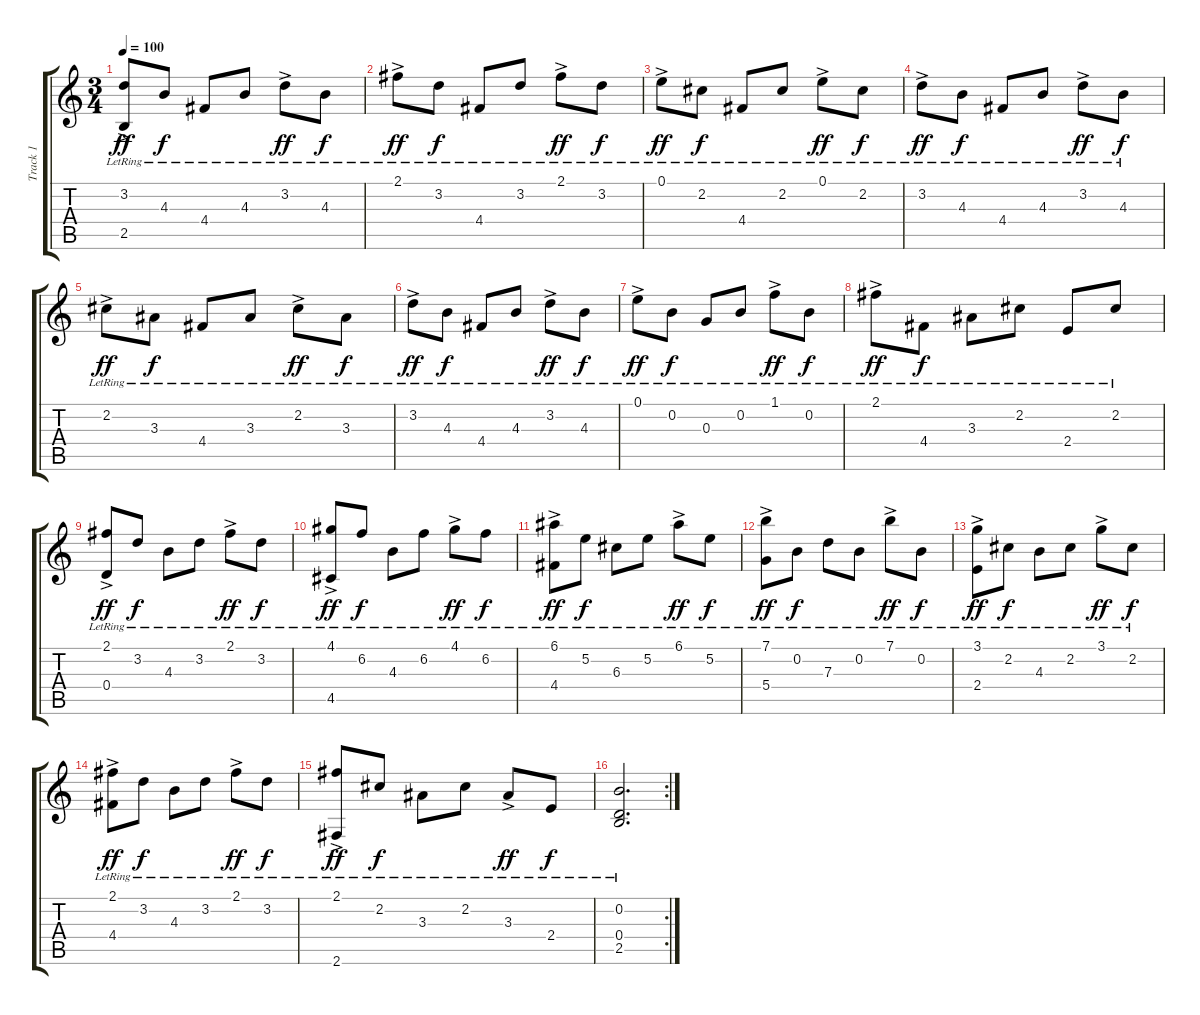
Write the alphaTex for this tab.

\track ("Track 1" "Track 1") {instrument acousticguitarnylon}
\staff {score tabs}
\tuning (E4 B3 G3 D3 A2 E2) {hide}
\ts (3 4)
\tempo 100
\clef g2
\ks c
(3.2{ac lr} 2.5{ac lr}).8{dy ff} 4.3{lr}.8{dy f} 4.4{lr}.8 4.3{lr}.8 3.2{ac lr}.8{dy ff} 4.3{lr}.8{dy f} |
2.1{ac lr}.8{dy ff} 3.2{lr}.8{dy f} 4.4{lr}.8 3.2{lr}.8 2.1{ac lr}.8{dy ff} 3.2{lr}.8{dy f} |
0.1{ac lr}.8{dy ff} 2.2{lr}.8{dy f} 4.4{lr}.8 2.2{lr}.8 0.1{ac lr}.8{dy ff} 2.2{lr}.8{dy f} |
3.2{ac lr}.8{dy ff} 4.3{lr}.8{dy f} 4.4{lr}.8 4.3{lr}.8 3.2{ac lr}.8{dy ff} 4.3{lr}.8{dy f} |
2.2{ac lr}.8{dy ff} 3.3{lr}.8{dy f} 4.4{lr}.8 3.3{lr}.8 2.2{ac lr}.8{dy ff} 3.3{lr}.8{dy f} |
3.2{ac lr}.8{dy ff} 4.3{lr}.8{dy f} 4.4{lr}.8 4.3{lr}.8 3.2{ac lr}.8{dy ff} 4.3{lr}.8{dy f} |
0.1{ac lr}.8{dy ff} 0.2{lr}.8{dy f} 0.3{lr}.8 0.2{lr}.8 1.1{ac lr}.8{dy ff} 0.2{lr}.8{dy f} |
2.1{ac lr}.8{dy ff} 4.4{lr}.8{dy f} 3.3{lr}.8 2.2{lr}.8 2.4{lr}.8 2.2{lr}.8 |
(2.1{ac lr} 0.4{ac lr}).8{dy ff} 3.2{lr}.8{dy f} 4.3{lr}.8 3.2{lr}.8 2.1{ac lr}.8{dy ff} 3.2{lr}.8{dy f} |
(4.1{ac lr} 4.5{ac lr}).8{dy ff} 6.2{lr}.8{dy f} 4.3{lr}.8 6.2{lr}.8 4.1{ac lr}.8{dy ff} 6.2{lr}.8{dy f} |
(6.1{ac lr} 4.4{ac lr}).8{dy ff} 5.2{lr}.8{dy f} 6.3{lr}.8 5.2{lr}.8 6.1{ac lr}.8{dy ff} 5.2{lr}.8{dy f} |
(7.1{ac lr} 5.4{ac lr}).8{dy ff} 0.2{lr}.8{dy f} 7.3{lr}.8 0.2{lr}.8 7.1{ac lr}.8{dy ff} 0.2{lr}.8{dy f} |
(3.1{ac lr} 2.4{ac lr}).8{dy ff} 2.2{lr}.8{dy f} 4.3{lr}.8 2.2{lr}.8 3.1{ac lr}.8{dy ff} 2.2{lr}.8{dy f} |
(2.1{ac lr} 4.4{ac lr}).8{dy ff} 3.2{lr}.8{dy f} 4.3{lr}.8 3.2{lr}.8 2.1{ac lr}.8{dy ff} 3.2{lr}.8{dy f} |
(2.1{ac lr} 2.6{ac lr}).8{dy ff} 2.2{lr}.8{dy f} 3.3{lr}.8 2.2{lr}.8 3.3{ac lr}.8{dy ff} 2.4{lr}.8{dy f} |
\rc 2
(0.2{lr} 0.4{lr} 2.5{lr}).2{d}
